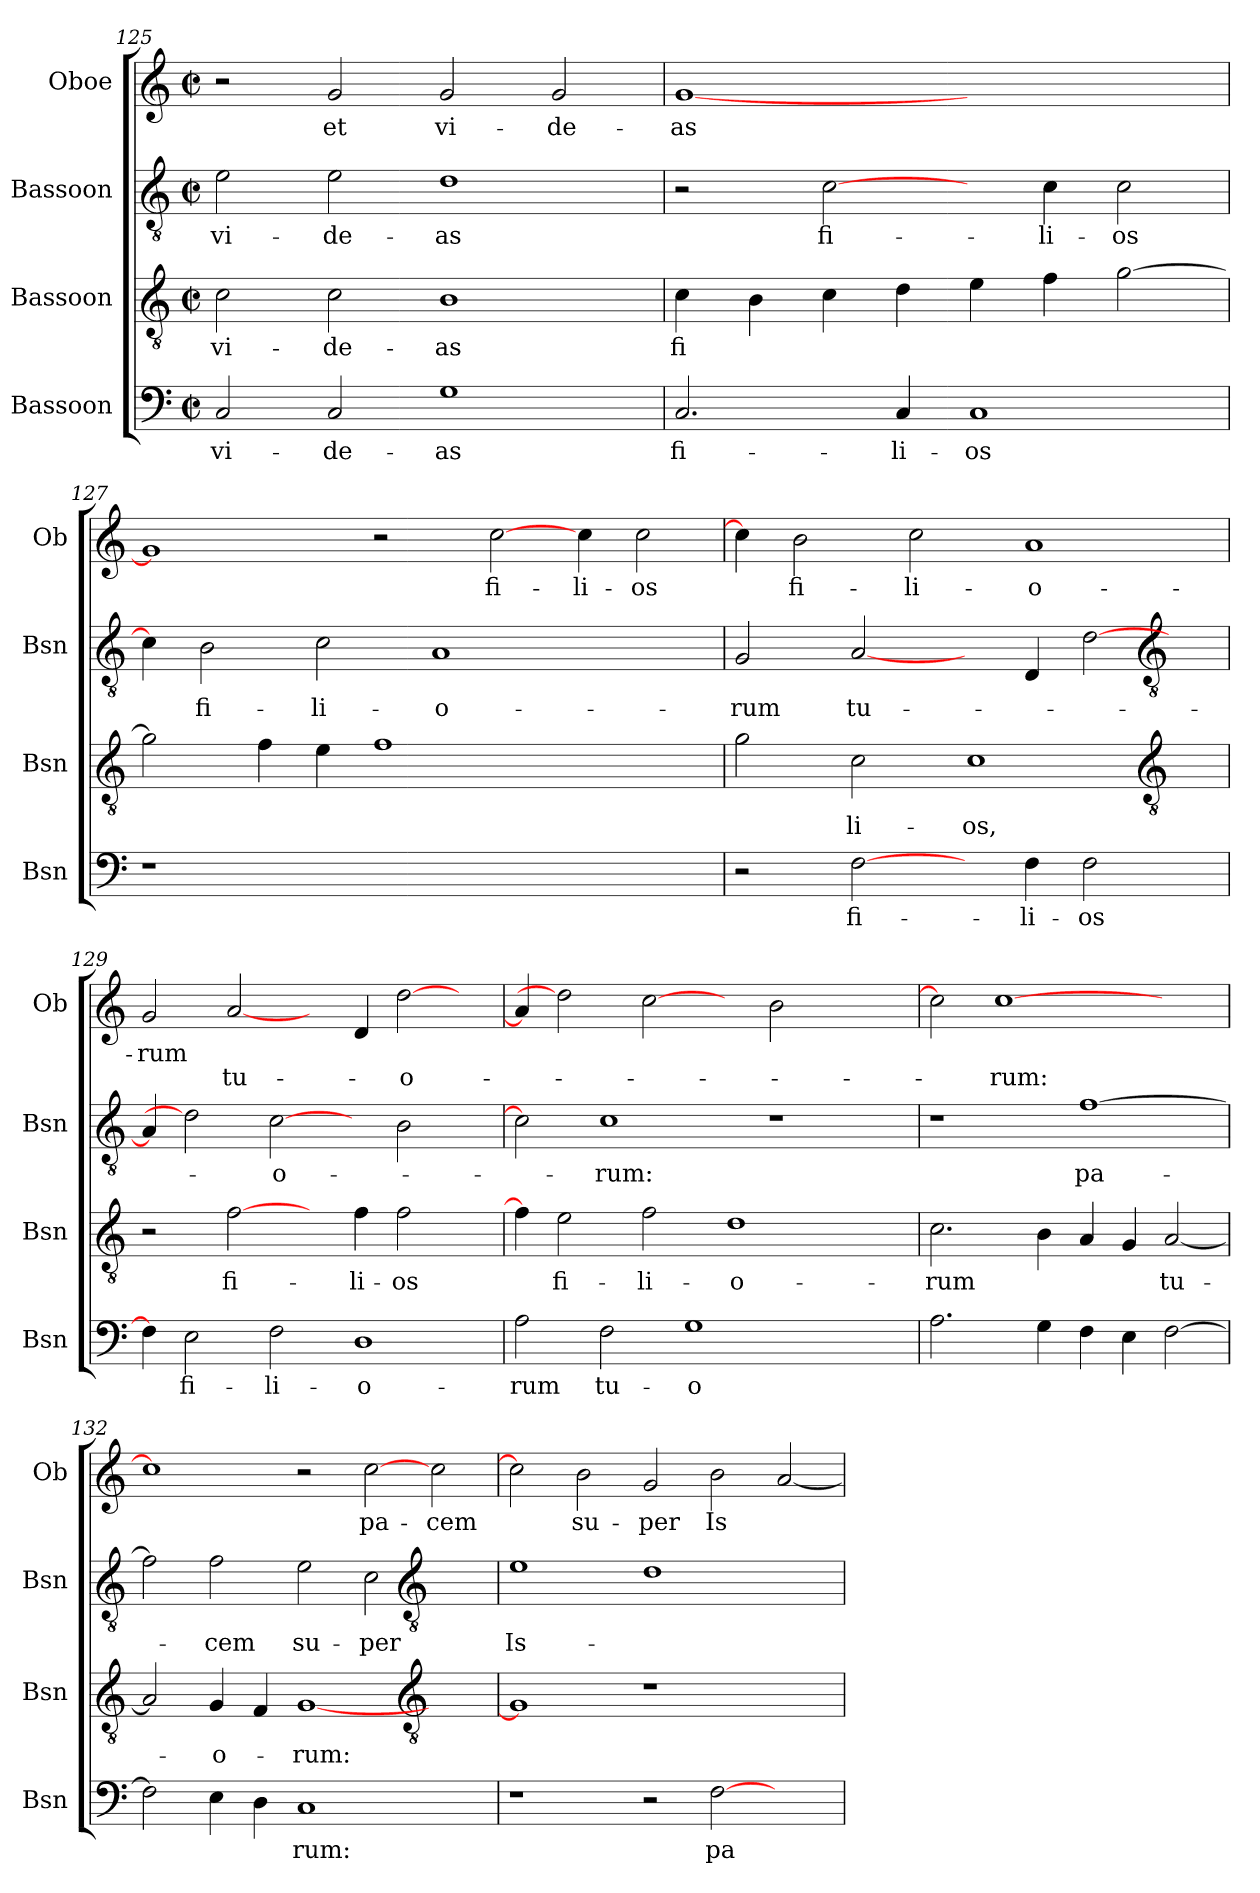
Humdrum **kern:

**kern	**text	**kern	**text	**kern	**text	**kern	**text	**text
*part4	*part4	*part3	*part3	*part2	*part2	*part1	*part1	*part1
*staff4	*staff4	*staff3	*staff3	*staff2	*staff2	*staff1	*staff1	*staff1
*I"Bassoon	*	*I"Bassoon	*	*I"Bassoon	*	*I"Oboe	*	*
*I'Bsn	*	*I'Bsn	*	*I'Bsn	*	*I'Ob	*	*
!!LO:LB:g=z
*clefF4	*	*clefGv2	*	*clefGv2	*	*clefG2	*	*
*M2/2	*	*M2/2	*	*M2/2	*	*M2/2	*	*
*met(c|)	*	*met(c|)	*	*met(c|)	*	*met(c|)	*	*
=125	=125	=125	=125	=125	=125	=125	=125	=125
!	!LO:LY:b	!	!LO:LY:b	!	!LO:LY:b	!	!	!
2C	vi-	2c	vi-	2e	vi-	2r	.	.
!	!LO:LY:b	!	!LO:LY:b	!	!LO:LY:b	!	!LO:LY:b	!
2C	-de-	2c	-de-	2e	-de-	2g	et	.
!	!LO:LY:b	!	!LO:LY:b	!	!LO:LY:b	!	!LO:LY:b	!
1G	-as	1B	-as	1d	-as	2g	vi-	.
!	!	!	!	!	!	!	!LO:LY:b	!
.	.	.	.	.	.	2g	-de-	.
=126	=126	=126	=126	=126	=126	=126	=126	=126
!	!LO:LY:b	!	!LO:LY:b	!	!	!	!LO:LY:b	!
2.C	fi-	4c	fi	2r	.	[1g	-as	.
.	.	4B	.	.	.	.	.	.
!	!	!	!	!	!LO:LY:b	!	!	!
.	.	4c	.	[2c	fi-	.	.	.
!	!LO:LY:b	!	!	!	!	!	!	!
4C	-li-	4d	.	.	.	.	.	.
!	!LO:LY:b	!	!	!	!	!	!	!
1C	-os	4e	.	4ryy	.	1ryy	.	.
!	!	!	!	!	!LO:LY:b	!	!	!
.	.	4f	.	4c	-li-	.	.	.
!	!	!	!	!	!LO:LY:b	!	!	!
.	.	[2g	.	2c	-os	.	.	.
=127	=127	=127	=127	=127	=127	=127	=127	=127
1r	.	2g]	.	4c]	.	1g]	.	.
!	!	!	!	!	!LO:LY:b	!	!	!
.	.	.	.	2B	fi-	.	.	.
.	.	4f	.	.	.	.	.	.
!	!	!	!	!	!LO:LY:b	!	!	!
.	.	4e	.	2c	-li-	.	.	.
1ryy	.	1f	.	.	.	2r	.	.
!	!	!	!	!	!LO:LY:b	!	!	!
.	.	.	.	1A	-o-	.	.	.
!	!	!	!	!	!	!	!LO:LY:b	!
.	.	.	.	.	.	[2cc	fi-	.
!	!	!	!	!	!	!	!LO:LY:b	!
2.ryy	.	2.ryy	.	.	.	4cc	-li-	.
!	!	!	!	!	!	!	!LO:LY:b	!
.	.	.	.	2ryy	.	2cc	-os	.
=128	=128	=128	=128	=128	=128	=128	=128	=128
!	!	!	!	!	!LO:LY:b	!	!	!
2r	.	2g	.	2G	-rum	4cc]	.	.
!	!	!	!	!	!	!	!LO:LY:b	!
.	.	.	.	.	.	2b	fi-	.
!	!LO:LY:b	!	!LO:LY:b	!	!LO:LY:b	!	!	!
[2F	fi-	2c	li-	[2A	tu-	.	.	.
!	!	!	!	!	!	!	!LO:LY:b	!
.	.	.	.	.	.	2cc	-li-	.
!	!	!	!LO:LY:b	!	!	!	!	!
4ryy	.	1c	-os,	4ryy	.	.	.	.
!	!LO:LY:b	!	!	!	!	!	!LO:LY:b	!
4F	-li-	.	.	4D	.	1a	-o-	.
!	!LO:LY:b	!	!	!	!	!	!	!
2F	-os	.	.	[2d	.	.	.	.
*	*	*clefGv2	*	*clefGv2	*	*	*	*
4ryy	.	4ryy	.	4ryy	.	.	.	.
!!LO:LB:g=z
=129	=129	=129	=129	=129	=129	=129	=129	=129
!	!	!	!	!	!	!	!LO:LY:b	!
4F]	.	2r	.	4A]	.	2g	-rum	.
!	!LO:LY:b	!	!	!	!	!	!	!
2E	fi-	.	.	2d]	.	.	.	.
!	!	!	!LO:LY:b	!	!	!	!	!LO:LY:b
.	.	[2f	fi-	.	.	[2a	.	tu-
!	!LO:LY:b	!	!	!	!LO:LY:b	!	!	!
2F	-li-	.	.	[2c	-o-	.	.	.
.	.	4ryy	.	.	.	4ryy	.	.
!	!LO:LY:b	!	!LO:LY:b	!	!	!	!	!
1D	-o-	4f	-li-	4ryy	.	4d	.	.
!	!	!	!LO:LY:b	!	!	!	!	!LO:LY:b
.	.	2f	-os	2B	.	[2dd	.	-o-
.	.	4ryy	.	4ryy	.	4ryy	.	.
=130	=130	=130	=130	=130	=130	=130	=130	=130
!	!LO:LY:b	!	!	!	!	!	!	!
2A	-rum	4f]	.	2c]	.	4a]	.	.
!	!	!	!LO:LY:b	!	!	!	!	!
.	.	2e	fi-	.	.	2dd]	.	.
!	!LO:LY:b	!	!	!	!LO:LY:b	!	!	!
2F	tu-	.	.	1c	-rum:	.	.	.
!	!	!	!LO:LY:b	!	!	!	!	!
.	.	2f	-li-	.	.	[2cc	.	.
!	!LO:LY:b	!	!	!	!	!	!	!
1G	-o	.	.	.	.	.	.	.
!	!	!	!LO:LY:b	!	!	!	!	!
.	.	1d	-o-	.	.	4ryy	.	.
.	.	.	.	1r	.	2b	.	.
2ryy	.	.	.	.	.	2ryy	.	.
.	.	4ryy	.	.	.	.	.	.
=131	=131	=131	=131	=131	=131	=131	=131	=131
!	!	!	!LO:LY:b	!	!	!	!	!
2.A	.	2.c	-rum	1r	.	2cc]	.	.
!	!	!	!	!	!	!	!	!LO:LY:b
.	.	.	.	.	.	[1cc	.	-rum:
4G	.	4B	.	.	.	.	.	.
!	!	!	!	!	!LO:LY:b	!	!	!
4F	.	4A	.	[1f	pa-	.	.	.
4E	.	4G	.	.	.	.	.	.
!	!	!	!LO:LY:b	!	!	!	!	!
[2F	.	[2A	tu-	.	.	2ryy	.	.
=132	=132	=132	=132	=132	=132	=132	=132	=132
2F]	.	2A]	.	2f]	.	1cc]	.	.
!	!	!	!LO:LY:b	!	!LO:LY:b	!	!	!
4E	.	4G	-o-	2f	-cem	.	.	.
4D	.	4F	.	.	.	.	.	.
!	!LO:LY:b	!	!LO:LY:b	!	!LO:LY:b	!	!	!
1C	rum:	[1G	-rum:	2e	su-	2r	.	.
!	!	!	!	!	!LO:LY:b	!	!LO:LY:b	!
.	.	.	.	2c	-per	[2cc	pa-	.
*	*	*clefGv2	*	*clefGv2	*	*	*	*
!	!	!	!	!	!	!	!LO:LY:b	!
2ryy	.	2ryy	.	2ryy	.	2cc	-cem	.
!!LO:PB:g=z
=133	=133	=133	=133	=133	=133	=133	=133	=133
!	!	!	!	!	!LO:LY:b	!	!	!
1r	.	1G]	.	1e	Is-	2cc]	.	.
!	!	!	!	!	!	!	!LO:LY:b	!
.	.	.	.	.	.	2b	su-	.
!	!	!	!	!	!	!	!LO:LY:b	!
2r	.	1r	.	1d	.	2g	-per	.
!	!LO:LY:b	!	!	!	!	!	!LO:LY:b	!
[2F	pa-	.	.	.	.	2b	Is	.
2ryy	.	2ryy	.	2ryy	.	[2a	.	.
=	=	=	=	=	=	=	=	=
*-	*-	*-	*-	*-	*-	*-	*-	*-
